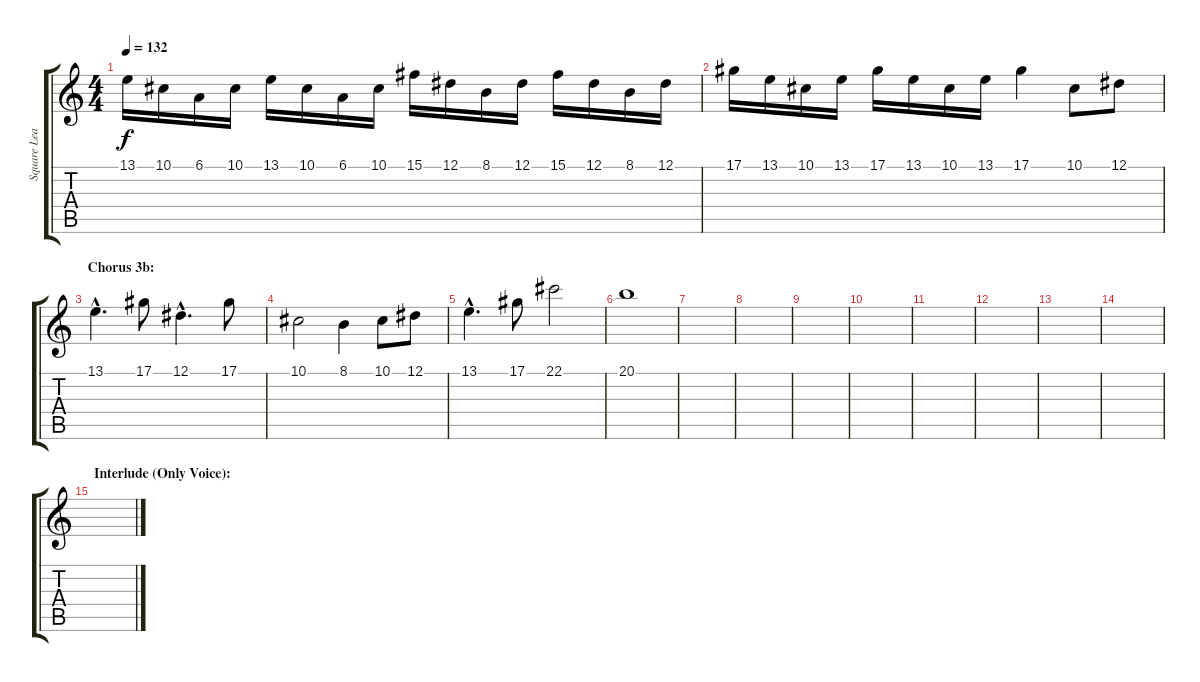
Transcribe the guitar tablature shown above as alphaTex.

\track ("Square Lead" "Square Lea") {instrument lead1square}
\staff {score tabs}
\tuning (Eb4 Bb3 Gb3 Db3 Ab2 Eb2) {hide}
\ts (4 4)
\tempo 132
\clef g2
\ks c
13.1.16{dy f} 10.1.16 6.1.16 10.1.16 13.1.16 10.1.16 6.1.16 10.1.16 15.1.16 12.1.16 8.1.16 12.1.16 15.1.16 12.1.16 8.1.16 12.1.16 |
17.1.16 13.1.16 10.1.16 13.1.16 17.1.16 13.1.16 10.1.16 13.1.16 17.1.4 10.1.8 12.1.8 |
\section ("" "Chorus 3b:")
13.1{hac}.4{d} 17.1.8 12.1{hac}.4{d} 17.1.8 |
10.1.2 8.1.4 10.1.8 12.1.8 |
13.1{hac}.4{d} 17.1.8 22.1.2 |
20.1.1 |
|
|
|
|
|
|
|
|
\section ("" "Interlude (Only Voice):")
